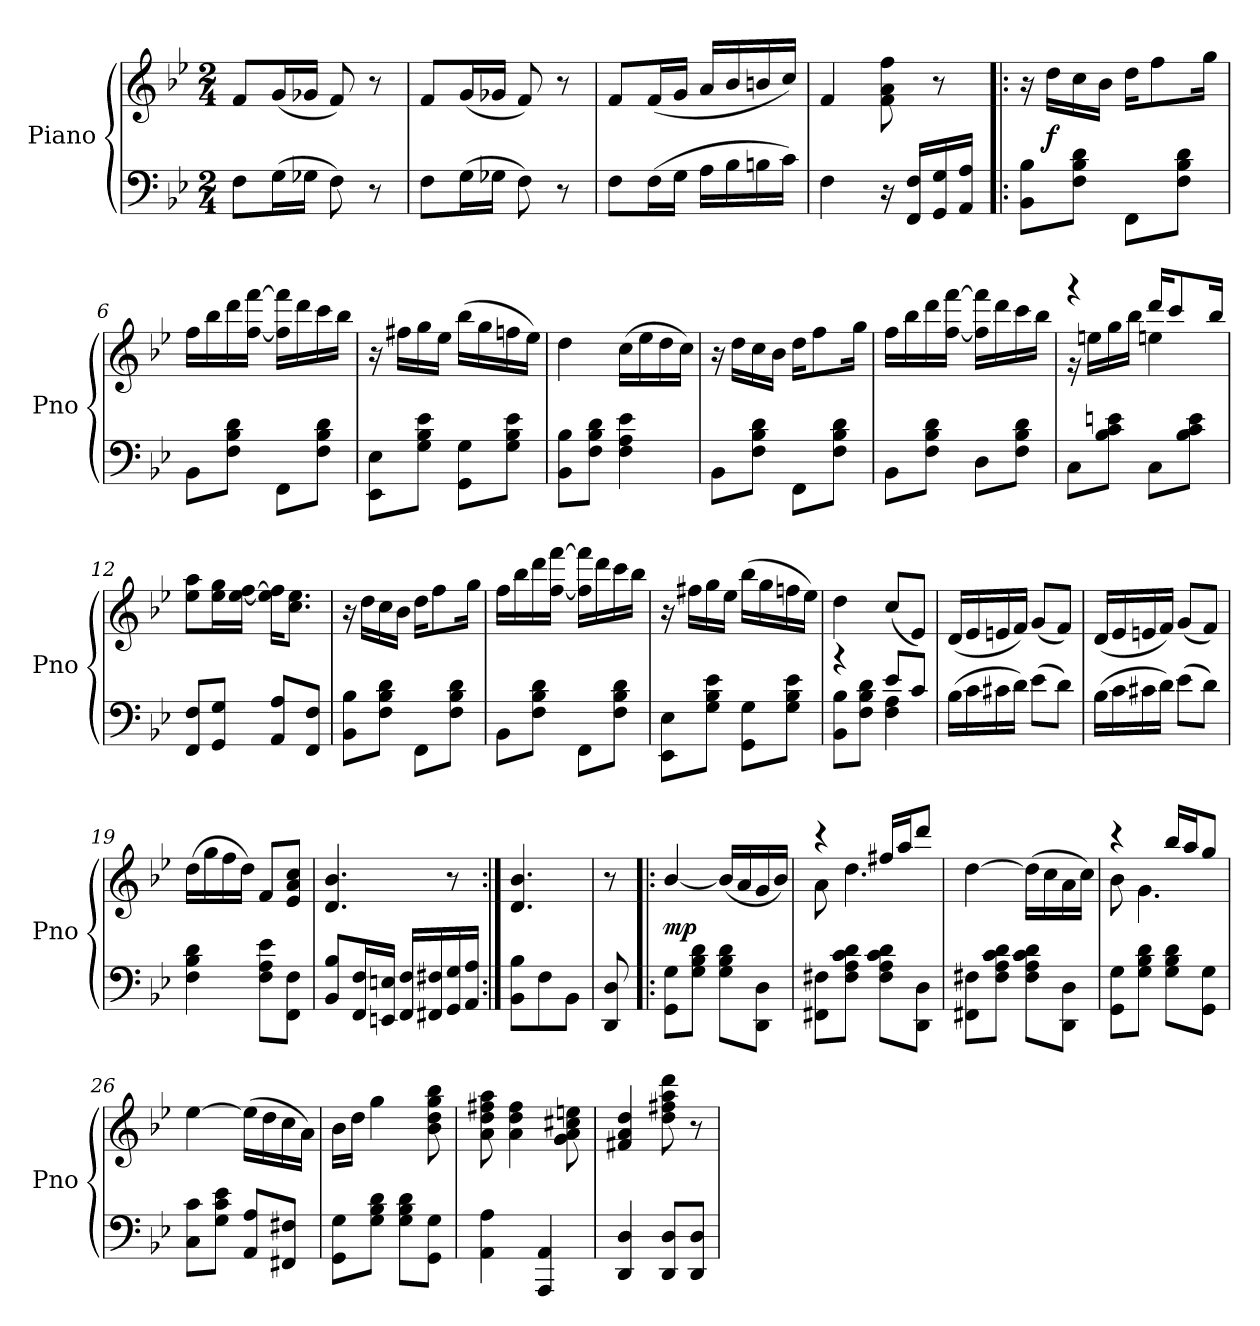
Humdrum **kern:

**kern	**kern	**dynam
*part1	*part1	*part1
*staff2	*staff1	*staff1/2
*I"Piano	*	*
*I'Pno	*	*
*clefF4	*clefG2	*
*k[b-e-]	*k[b-e-]	*
*M2/4	*M2/4	*
*MM100	*MM100	*
=1	=1	=1
8F\L	8f/L	.
(16G\L	(16g/L	.
16G-X\JJ	16g-X/JJ	.
8F\)	8f/)	.
8r	8r	.
=2	=2	=2
8F\L	8f/L	.
(16G\L	(16g/L	.
16G-X\JJ	16g-X/JJ	.
8F\)	8f/)	.
8r	8r	.
=3	=3	=3
8F\L	8f/L	.
(16F\L	(16f/L	.
16G\JJ	16g/JJ	.
16A\LL	16a/LL	.
16B-\	16b-/	.
16Bn\	16bn/	.
16c\JJ)	16cc/JJ)	.
=4	=4	=4
4F\	4f/	.
16r	8f\ 8a\ 8ff\	.
16FF/ 16F/LL	.	.
16GG/ 16G/	8r	.
16AA/ 16A/JJ	.	.
=5!|:	=5!|:	=5!|:
8BB-\ 8B-\L	16r	.
.	16dd\LL	f
8F\ 8B-\ 8d\J	16cc\	.
.	16b-\JJ	.
8FF\L	16dd\KL	.
.	8ff\	.
8F\ 8B-\ 8d\J	.	.
.	16gg\Jk	.
=6	=6	=6
8BB-\L	16ff\LL	.
.	16bb-\	.
8F\ 8B-\ 8d\J	16ddd\	.
.	[16ff\ [16fff\JJ	.
8FF\L	16ff]\ 16fff]\LL	.
.	16ddd\	.
8F\ 8B-\ 8d\J	16ccc\	.
.	16bb-\JJ	.
=7	=7	=7
8EE-\ 8E-\L	16r	.
.	16ff#X\LL	.
8G\ 8B-\ 8e-\J	16gg\	.
.	16ee-\JJ	.
8GG\ 8G\L	(16bb-\LL	.
.	16gg\	.
8G\ 8B-\ 8e-\J	16ffn\	.
.	16ee-\JJ)	.
=8	=8	=8
8BB-\ 8B-\L	4dd\	.
8F\ 8B-\ 8d\J	.	.
4F\ 4A\ 4e-\	(16cc\LL	.
.	16ee-\	.
.	16dd\	.
.	16cc\JJ)	.
=9	=9	=9
8BB-\L	16r	.
.	16dd\LL	.
8F\ 8B-\ 8d\J	16cc\	.
.	16b-\JJ	.
8FF\L	16dd\KL	.
.	8ff\	.
8F\ 8B-\ 8d\J	.	.
.	16gg\Jk	.
=10	=10	=10
8BB-\L	16ff\LL	.
.	16bb-\	.
8F\ 8B-\ 8d\J	16ddd\	.
.	[16ff\ [16fff\JJ	.
8D\L	16ff]\ 16fff]\LL	.
.	16ddd\	.
8F\ 8B-\ 8d\J	16ccc\	.
.	16bb-\JJ	.
=11	=11	=11
*	*^	*
8C\L	4r	16r	.
.	.	16een\LL	.
8B-\ 8c\ 8en\J	.	16gg\	.
.	.	16bb-\JJ	.
8C\L	16ddd/KL	4een\	.
.	8ccc/	.	.
8B-\ 8c\ 8e\J	.	.	.
.	16bb-/Jk	.	.
*	*v	*v	*
=12	=12	=12
8FF/ 8F/L	8ee-\ 8aa\L	.
8GG/ 8G/J	16ee-\ 16gg\L	.
.	[16ee-\ [16ff\JJ	.
8AA/ 8A/L	16ee-]\ 16ff]\KL	.
.	8.cc\ 8.ee-\J	.
8FF/ 8F/J	.	.
=13	=13	=13
8BB-\ 8B-\L	16r	.
.	16dd\LL	.
8F\ 8B-\ 8d\J	16cc\	.
.	16b-\JJ	.
8FF\L	16dd\KL	.
.	8ff\	.
8F\ 8B-\ 8d\J	.	.
.	16gg\Jk	.
=14	=14	=14
8BB-\L	16ff\LL	.
.	16bb-\	.
8F\ 8B-\ 8d\J	16ddd\	.
.	[16ff\ [16fff\JJ	.
8FF\L	16ff]\ 16fff]\LL	.
.	16ddd\	.
8F\ 8B-\ 8d\J	16ccc\	.
.	16bb-\JJ	.
=15	=15	=15
8EE-\ 8E-\L	16r	.
.	16ff#X\LL	.
8G\ 8B-\ 8e-\J	16gg\	.
.	16ee-\JJ	.
8GG\ 8G\L	(16bb-\LL	.
.	16gg\	.
8G\ 8B-\ 8e-\J	16ffn\	.
.	16ee-\JJ)	.
=16	=16	=16
*^	*	*
4r	8BB-\ 8B-\L	4dd\	.
.	8F\ 8B-\ 8d\J	.	.
8e-/L	4F\ 4A\	(8cc/L	.
8c/J	.	8e-/J)	.
*v	*v	*	*
=17	=17	=17
(16B-\LL	(16d/LL	.
16c\	16e-/	.
16c#X\	16en/	.
16d\JJ)	16f/JJ)	.
(8e-\L	(8g/L	.
8d\J)	8f/J)	.
=18	=18	=18
(16B-\LL	(16d/LL	.
16c\	16e-/	.
16c#X\	16en/	.
16d\JJ)	16f/JJ)	.
(8e-\L	(8g/L	.
8d\J)	8f/J)	.
=19	=19	=19
4F\ 4B-\ 4d\	(16dd\LL	.
.	16gg\	.
.	16ff\	.
.	16dd\JJ)	.
8F\ 8A\ 8e-\L	8f/L	.
8FF\ 8F\J	8e-/ 8a/ 8cc/J	.
=20	=20	=20
8BB-/ 8B-/L	4.d/ 4.b-/	.
16FF/ 16F/L	.	.
16EEn/ 16En/JJ	.	.
16FF/ 16F/LL	.	.
16FF#X/ 16F#X/	.	.
16GG/ 16G/	8r	.
16AA/ 16A/JJ	.	.
=21:|!	=21:|!	=21:|!
8BB-\ 8B-\L	4.d/ 4.b-/	.
8F\	.	.
8BB-\J	.	.
=	=	=
8DD/ 8D/	8r	.
=22!|:	=22!|:	=22!|:
8GG\ 8G\L	[4b-/	mp
8G\ 8B-\ 8d\J	.	.
8G\ 8B-\ 8d\L	(16b-/LL]	.
.	16a/	.
8DD\ 8D\J	16g/	.
.	16b-/JJ)	.
=23	=23	=23
*	*^	*
8FF#X\ 8F#X\L	4r	8a\	.
8F#\ 8A\ 8c\ 8d\J	.	4.dd\	.
8F#\ 8A\ 8c\ 8d\L	16ff#X/LL	.	.
.	16aa/J	.	.
8DD\ 8D\J	8ddd/J	.	.
*	*v	*v	*
=24	=24	=24
8FF#X\ 8F#X\L	[4dd\	.
8F#\ 8A\ 8c\ 8d\J	.	.
8F#\ 8A\ 8c\ 8d\L	(16dd\LL]	.
.	16cc\	.
8DD\ 8D\J	16a\	.
.	16cc\JJ)	.
=25	=25	=25
*	*^	*
8GG\ 8G\L	4r	8b-\	.
8G\ 8B-\ 8d\J	.	4.g\	.
8G\ 8B-\ 8d\L	16bb-/LL	.	.
.	16aa/J	.	.
8GG\ 8G\J	8gg/J	.	.
*	*v	*v	*
=26	=26	=26
8C\ 8c\L	[4ee-\	.
8G\ 8c\ 8e-\J	.	.
8AA/ 8A/L	(16ee-\LL]	.
.	16dd\	.
8FF#X/ 8F#X/J	16cc\	.
.	16a\JJ)	.
=27	=27	=27
8GG\ 8G\L	16b-\LL	.
.	16dd\JJ	.
8G\ 8B-\ 8d\J	4gg\	.
8G\ 8B-\ 8d\L	.	.
8GG\ 8G\J	8b-\ 8dd\ 8gg\ 8bb-\	.
=28	=28	=28
4AA\ 4A\	8a\ 8dd\ 8ff#X\ 8aa\	.
.	4a\ 4dd\ 4ff#\	.
4AAA/ 4AA/	.	.
.	8g\ 8a\ 8cc#X\ 8een\	.
=29	=29	=29
4DD/ 4D/	4f#X/ 4a/ 4dd/	.
8DD/ 8D/L	8dd\ 8ff#X\ 8aa\ 8ddd\	.
8DD/ 8D/J	8r	.
=	=	=
*-	*-	*-
